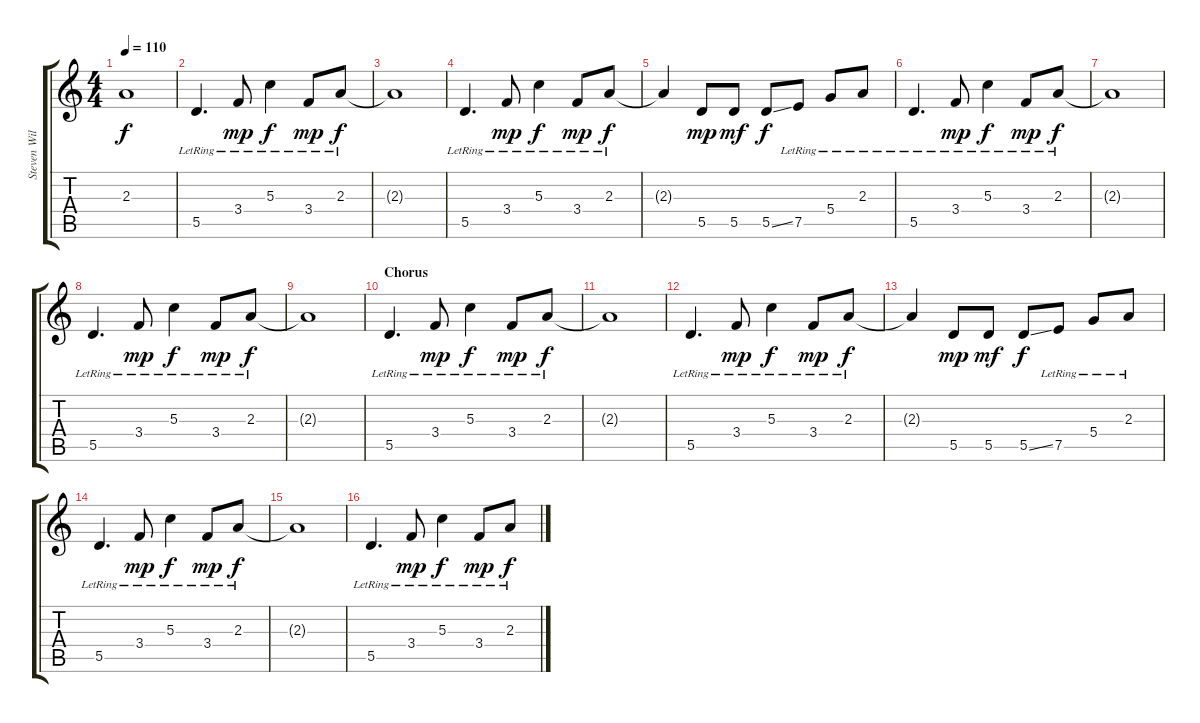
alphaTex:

\track ("Steven Wilson - Guitar 3" "Steven Wil") {instrument electricguitarclean}
\staff {score tabs}
\tuning (E4 B3 G3 D3 A2 E2) {hide}
\ts (4 4)
\tempo 110
\clef g2
\ks c
2.3{t}.1{dy f} |
5.5{lr}.4{d} 3.4{lr}.8{dy mp} 5.3{lr}.4{dy f} 3.4{lr}.8{dy mp} 2.3{lr}.8{dy f} |
2.3{t}.1 |
5.5{lr}.4{d} 3.4{lr}.8{dy mp} 5.3{lr}.4{dy f} 3.4{lr}.8{dy mp} 2.3{lr}.8{dy f} |
2.3{t}.4 5.5.8{dy mp} 5.5.8{dy mf} 5.5{ss}.8{dy f} 7.5{lr}.8 5.4{lr}.8 2.3{lr}.8 |
5.5{lr}.4{d} 3.4{lr}.8{dy mp} 5.3{lr}.4{dy f} 3.4{lr}.8{dy mp} 2.3{lr}.8{dy f} |
2.3{t}.1 |
5.5{lr}.4{d} 3.4{lr}.8{dy mp} 5.3{lr}.4{dy f} 3.4{lr}.8{dy mp} 2.3{lr}.8{dy f} |
2.3{t}.1 |
\section ("" "Chorus")
5.5{lr}.4{d} 3.4{lr}.8{dy mp} 5.3{lr}.4{dy f} 3.4{lr}.8{dy mp} 2.3{lr}.8{dy f} |
2.3{t}.1 |
5.5{lr}.4{d} 3.4{lr}.8{dy mp} 5.3{lr}.4{dy f} 3.4{lr}.8{dy mp} 2.3{lr}.8{dy f} |
2.3{t}.4 5.5.8{dy mp} 5.5.8{dy mf} 5.5{ss}.8{dy f} 7.5{lr}.8 5.4{lr}.8 2.3{lr}.8 |
5.5{lr}.4{d} 3.4{lr}.8{dy mp} 5.3{lr}.4{dy f} 3.4{lr}.8{dy mp} 2.3{lr}.8{dy f} |
2.3{t}.1 |
5.5{lr}.4{d} 3.4{lr}.8{dy mp} 5.3{lr}.4{dy f} 3.4{lr}.8{dy mp} 2.3{lr}.8{dy f}
